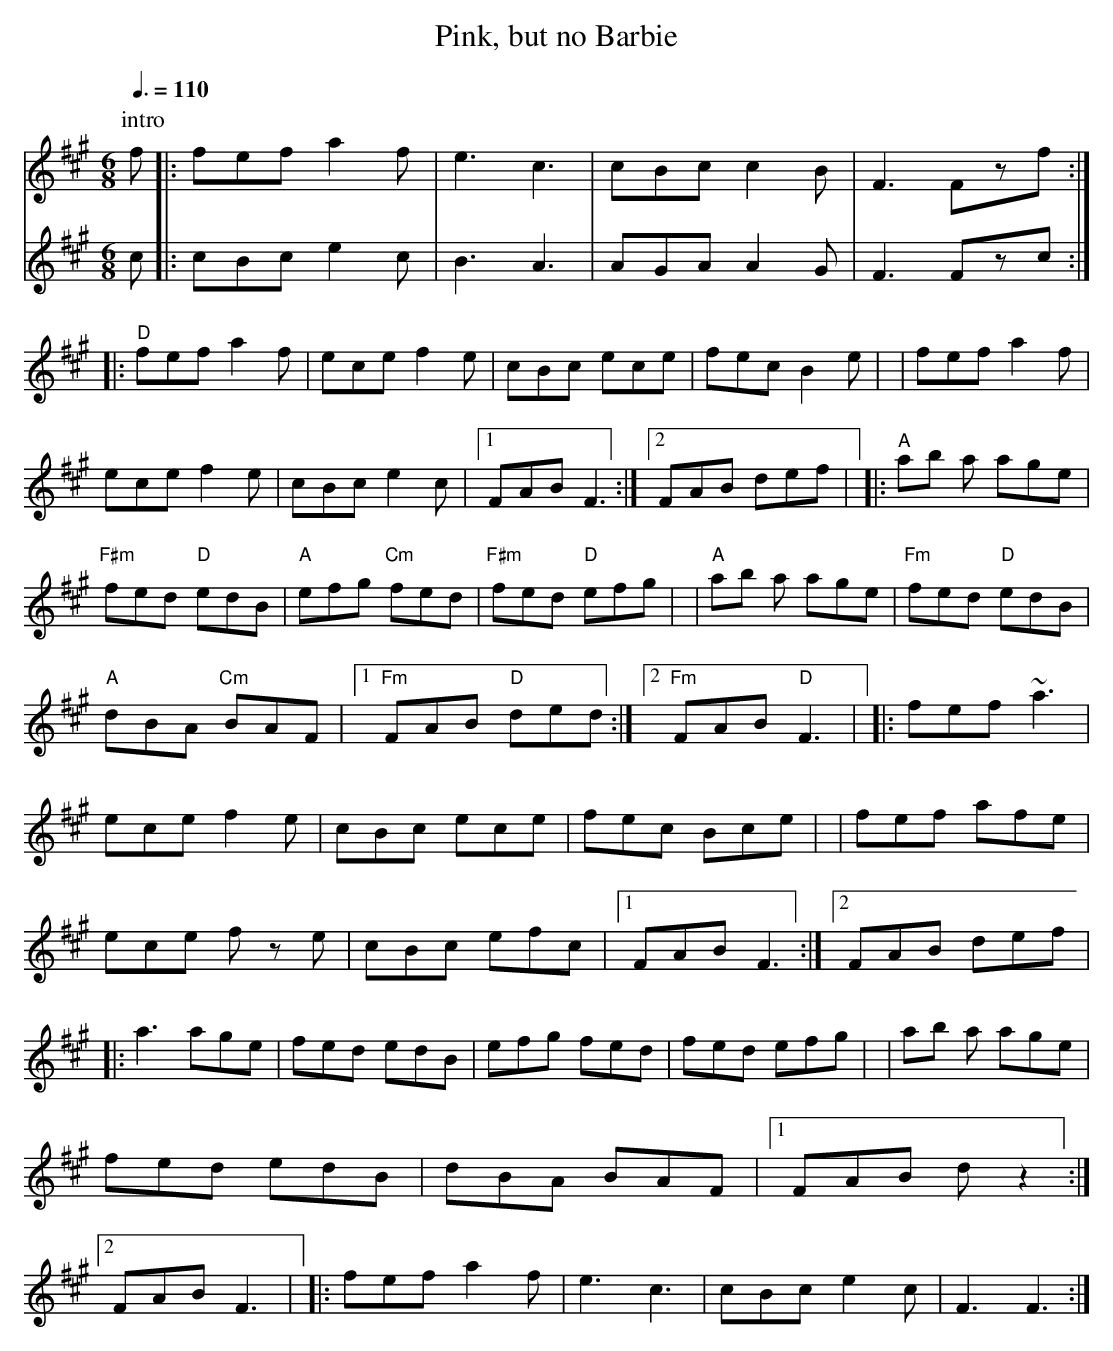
X:1
T:Pink, but no Barbie
M:6/8
L:1/8
K:A
P:intro
Q:3/8=110
V:1
f|:fef a2f| e3 c3 |cBc c2B |F3 Fzf:|
V:2
c|:cBc e2c| B3 A3 |AGA A2G |F3 Fzc:|
Q:3/8=130
|:"D"fef a2f| ece  f2 e |cBc ece |fec B2e|
|fef a2f| ece  f2 e |cBc e2c |1FAB F3:|2FAB def|
|:"A"ab a age|"F#m"fed "D"edB|"A"efg "Cm"fed|"F#m"fed "D"efg|
|"A"ab a age|"Fm"fed "D"edB|"A"dBA "Cm"BAF|1"Fm"FAB "D"ded:|2"Fm"FAB "D"F3|
Q:3/8=131
|:fef ~a3| ece  f2 e |cBc ece |fec Bce|
|fef afe| ece  fz e |cBc efc |1FAB F3:|2FAB def|
|:a3 age|fed edB|efg fed|fed efg|
|ab a age|fed edB|dBA BAF|1FAB dz2:|2FAB F3|
Q:3/8=110
|:fef a2f| e3 c3 |cBc e2c |F3 F3:|
